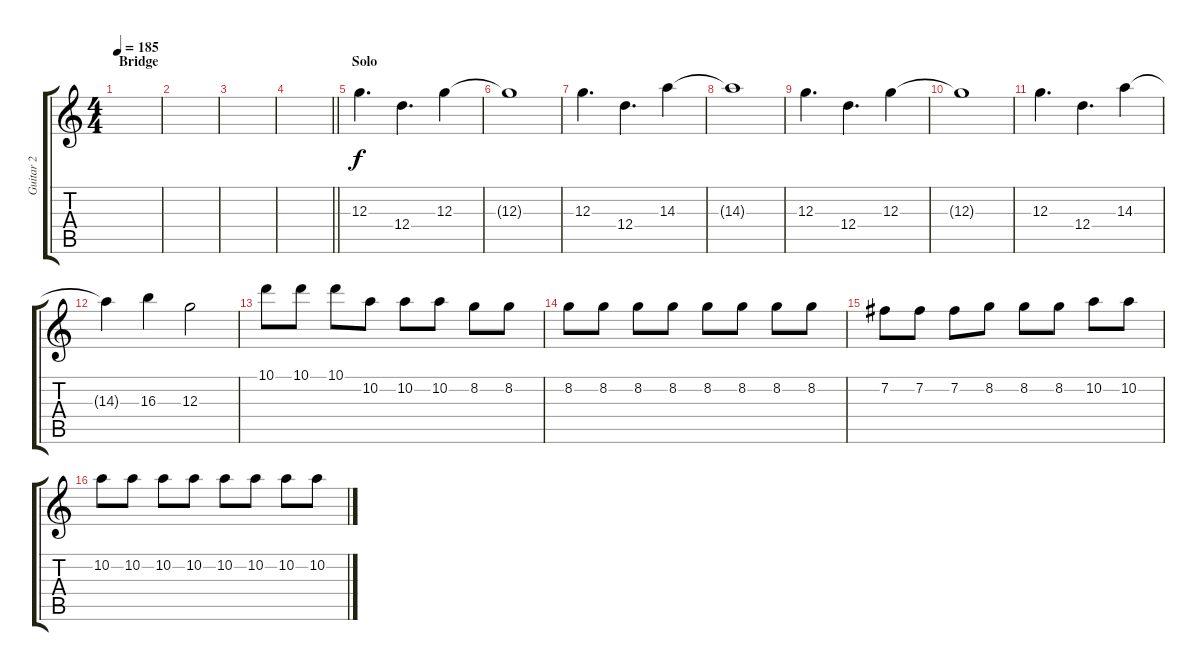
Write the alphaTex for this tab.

\track ("Guitar 2" "Guitar 2") {instrument overdrivenguitar}
\staff {score tabs}
\tuning (E4 B3 G3 D3 A2 E2) {hide}
\ts (4 4)
\section ("" "Bridge")
\tempo 185
\clef g2
\ks c
|
|
|
\barLineRight lightlight
|
\section ("" "Solo")
12.3.4{d} 12.4.4{d} 12.3.4 |
12.3{t}.1 |
12.3.4{d} 12.4.4{d} 14.3.4 |
14.3{t}.1 |
12.3.4{d} 12.4.4{d} 12.3.4 |
12.3{t}.1 |
12.3.4{d} 12.4.4{d} 14.3.4 |
14.3{t}.4 16.3.4 12.3.2 |
10.1.8 10.1.8 10.1.8 10.2.8 10.2.8 10.2.8 8.2.8 8.2.8 |
8.2.8 8.2.8 8.2.8 8.2.8 8.2.8 8.2.8 8.2.8 8.2.8 |
7.2.8 7.2.8 7.2.8 8.2.8 8.2.8 8.2.8 10.2.8 10.2.8 |
10.2.8 10.2.8 10.2.8 10.2.8 10.2.8 10.2.8 10.2.8 10.2.8
